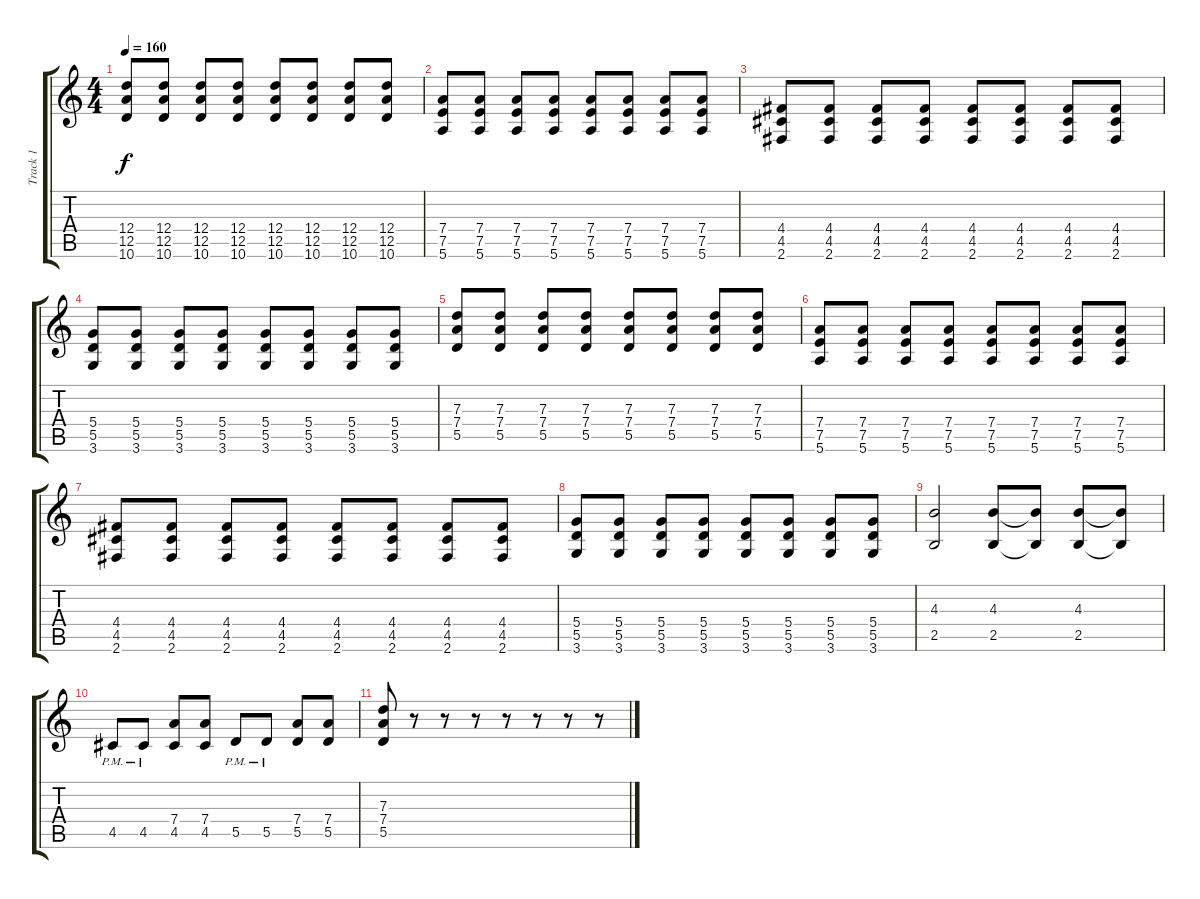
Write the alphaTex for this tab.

\track ("Track 1" "Track 1") {instrument distortionguitar}
\staff {score tabs}
\tuning (E4 B3 G3 D3 A2 E2) {hide}
\ts (4 4)
\tempo 160
\clef g2
\ks c
(12.4 12.5 10.6).8{dy f} (12.4 12.5 10.6).8 (12.4 12.5 10.6).8 (12.4 12.5 10.6).8 (12.4 12.5 10.6).8 (12.4 12.5 10.6).8 (12.4 12.5 10.6).8 (12.4 12.5 10.6).8 |
(7.4 7.5 5.6).8 (7.4 7.5 5.6).8 (7.4 7.5 5.6).8 (7.4 7.5 5.6).8 (7.4 7.5 5.6).8 (7.4 7.5 5.6).8 (7.4 7.5 5.6).8 (7.4 7.5 5.6).8 |
(4.4 4.5 2.6).8 (4.4 4.5 2.6).8 (4.4 4.5 2.6).8 (4.4 4.5 2.6).8 (4.4 4.5 2.6).8 (4.4 4.5 2.6).8 (4.4 4.5 2.6).8 (4.4 4.5 2.6).8 |
(5.4 5.5 3.6).8 (5.4 5.5 3.6).8 (5.4 5.5 3.6).8 (5.4 5.5 3.6).8 (5.4 5.5 3.6).8 (5.4 5.5 3.6).8 (5.4 5.5 3.6).8 (5.4 5.5 3.6).8 |
(7.3 7.4 5.5).8 (7.3 7.4 5.5).8 (7.3 7.4 5.5).8 (7.3 7.4 5.5).8 (7.3 7.4 5.5).8 (7.3 7.4 5.5).8 (7.3 7.4 5.5).8 (7.3 7.4 5.5).8 |
(7.4 7.5 5.6).8 (7.4 7.5 5.6).8 (7.4 7.5 5.6).8 (7.4 7.5 5.6).8 (7.4 7.5 5.6).8 (7.4 7.5 5.6).8 (7.4 7.5 5.6).8 (7.4 7.5 5.6).8 |
(4.4 4.5 2.6).8 (4.4 4.5 2.6).8 (4.4 4.5 2.6).8 (4.4 4.5 2.6).8 (4.4 4.5 2.6).8 (4.4 4.5 2.6).8 (4.4 4.5 2.6).8 (4.4 4.5 2.6).8 |
(5.4 5.5 3.6).8 (5.4 5.5 3.6).8 (5.4 5.5 3.6).8 (5.4 5.5 3.6).8 (5.4 5.5 3.6).8 (5.4 5.5 3.6).8 (5.4 5.5 3.6).8 (5.4 5.5 3.6).8 |
(4.3 2.5).2 (4.3 2.5).8 (4.3{t} 2.5{t}).8 (4.3 2.5).8 (4.3{t} 2.5{t}).8 |
4.5{pm}.8 4.5{pm}.8 (7.4 4.5).8 (7.4 4.5).8 5.5{pm}.8 5.5{pm}.8 (7.4 5.5).8 (7.4 5.5).8 |
(7.3 7.4 5.5).8 r.8 r.8 r.8 r.8 r.8 r.8 r.8
